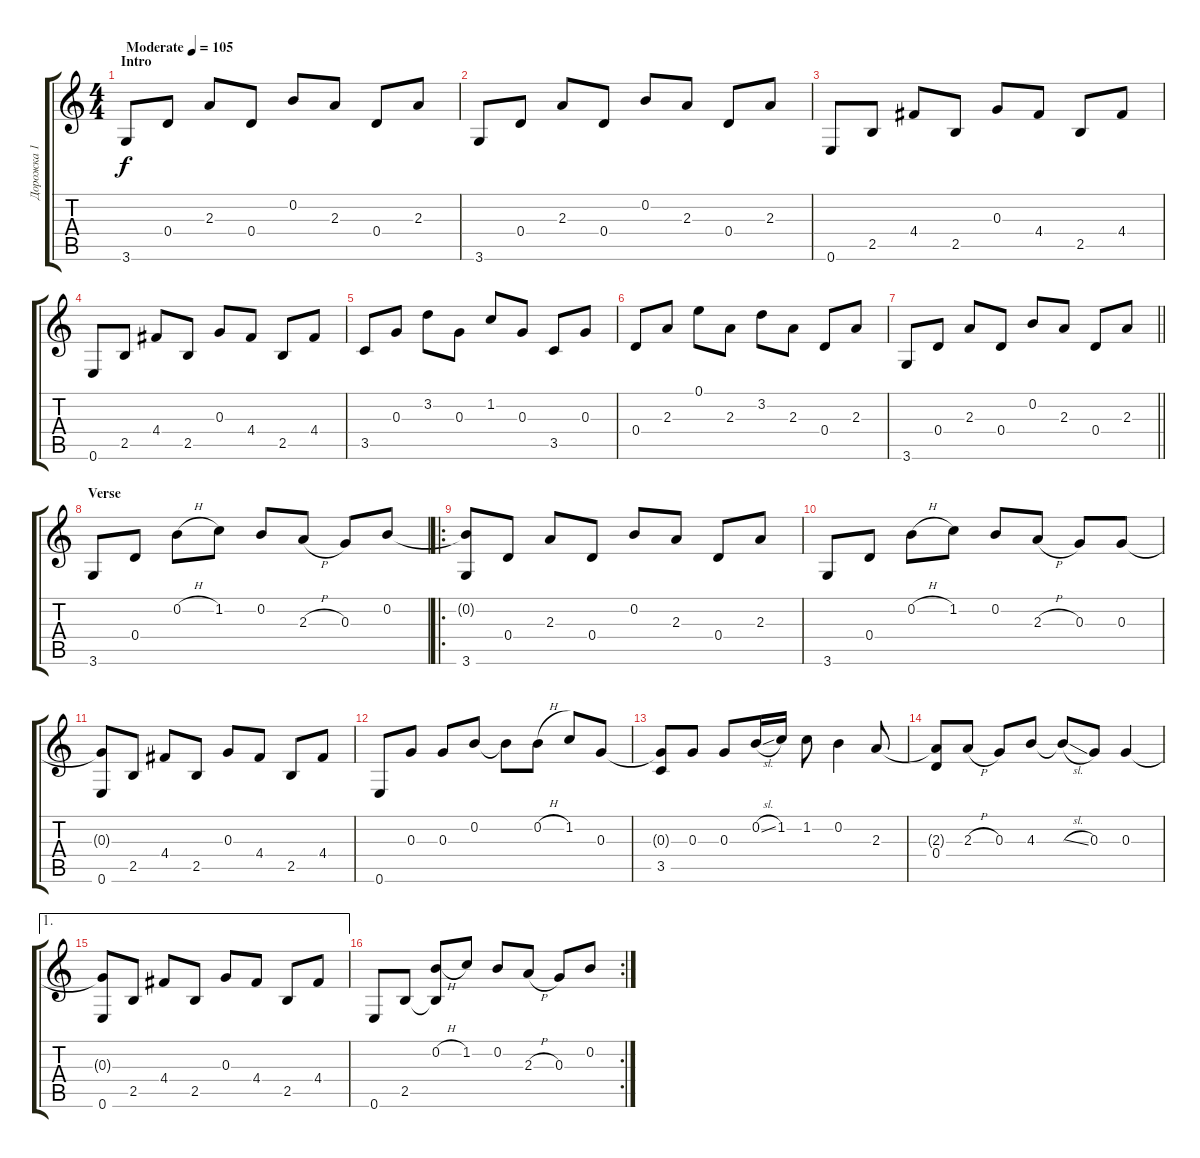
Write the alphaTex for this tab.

\track ("Дорожка 1" "Дорожка 1") {instrument acousticguitarnylon}
\staff {score tabs}
\tuning (E4 B3 G3 D3 A2 E2) {hide}
\ts (4 4)
\section ("" "Intro")
\tempo (105 "Moderate")
\clef g2
\ks c
3.6.8{dy f instrument acousticguitarnylon} 0.4.8 2.3.8 0.4.8 0.2.8 2.3.8 0.4.8 2.3.8 |
3.6.8 0.4.8 2.3.8 0.4.8 0.2.8 2.3.8 0.4.8 2.3.8 |
0.6.8 2.5.8 4.4.8 2.5.8 0.3.8 4.4.8 2.5.8 4.4.8 |
0.6.8 2.5.8 4.4.8 2.5.8 0.3.8 4.4.8 2.5.8 4.4.8 |
3.5.8 0.3.8 3.2.8 0.3.8 1.2.8 0.3.8 3.5.8 0.3.8 |
0.4.8 2.3.8 0.1.8 2.3.8 3.2.8 2.3.8 0.4.8 2.3.8 |
\barLineRight lightlight
3.6.8 0.4.8 2.3.8 0.4.8 0.2.8 2.3.8 0.4.8 2.3.8 |
\section ("" "Verse")
3.6.8 0.4.8 0.2{h}.8 1.2.8 0.2.8 2.3{h}.8 0.3.8 0.2.8 |
\ro
(0.2{t} 3.6).8 0.4.8 2.3.8 0.4.8 0.2.8 2.3.8 0.4.8 2.3.8 |
3.6.8 0.4.8 0.2{h}.8 1.2.8 0.2.8 2.3{h}.8 0.3.8 0.3.8 |
(0.3{t} 0.6).8 2.5.8 4.4.8 2.5.8 0.3.8 4.4.8 2.5.8 4.4.8 |
0.6.8 0.3.8 0.3.8 0.2.8 0.2{t}.8 0.2{h}.8 1.2.8 0.3.8 |
(0.3{t} 3.5).8 0.3.8 0.3.8 0.2{sl}.16 1.2.16 1.2.8 0.2.4 2.3.8 |
(2.3{t} 0.4).8 2.3{h}.8 0.3.8 4.3.8 4.3{sl t}.8 0.3.8 0.3.4 |
\ae 1
(0.3{t} 0.6).8 2.5.8 4.4.8 2.5.8 0.3.8 4.4.8 2.5.8 4.4.8 |
\rc 2
0.6.8 2.5.8 (0.2{h} 2.5{t}).8 1.2.8 0.2.8 2.3{h}.8 0.3.8 0.2.8
